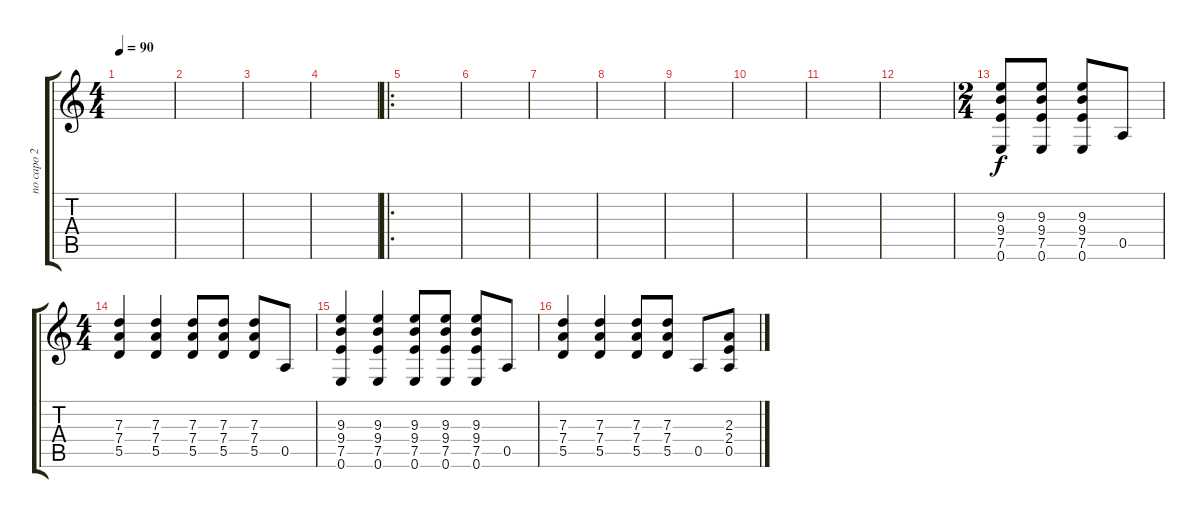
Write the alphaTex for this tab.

\track ("no capo 2" "no capo 2") {instrument distortionguitar}
\staff {score tabs}
\tuning (E4 B3 G3 D3 A2 E2) {hide}
\ts (4 4)
\tempo 90
\clef g2
\ks c
|
|
|
|
\ro
|
|
|
|
|
|
|
|
\ts (2 4)
(9.3 9.4 7.5 0.6).8{volume 15} (9.3 9.4 7.5 0.6).8 (9.3 9.4 7.5 0.6).8 0.5.8 |
\ts (4 4)
(7.3 7.4 5.5).4{volume 11} (7.3 7.4 5.5).4 (7.3 7.4 5.5).8 (7.3 7.4 5.5).8 (7.3 7.4 5.5).8 0.5.8 |
(9.3 9.4 7.5 0.6).4 (9.3 9.4 7.5 0.6).4 (9.3 9.4 7.5 0.6).8 (9.3 9.4 7.5 0.6).8 (9.3 9.4 7.5 0.6).8 0.5.8 |
(7.3 7.4 5.5).4 (7.3 7.4 5.5).4 (7.3 7.4 5.5).8 (7.3 7.4 5.5).8 0.5.8 (2.3 2.4 0.5).8
